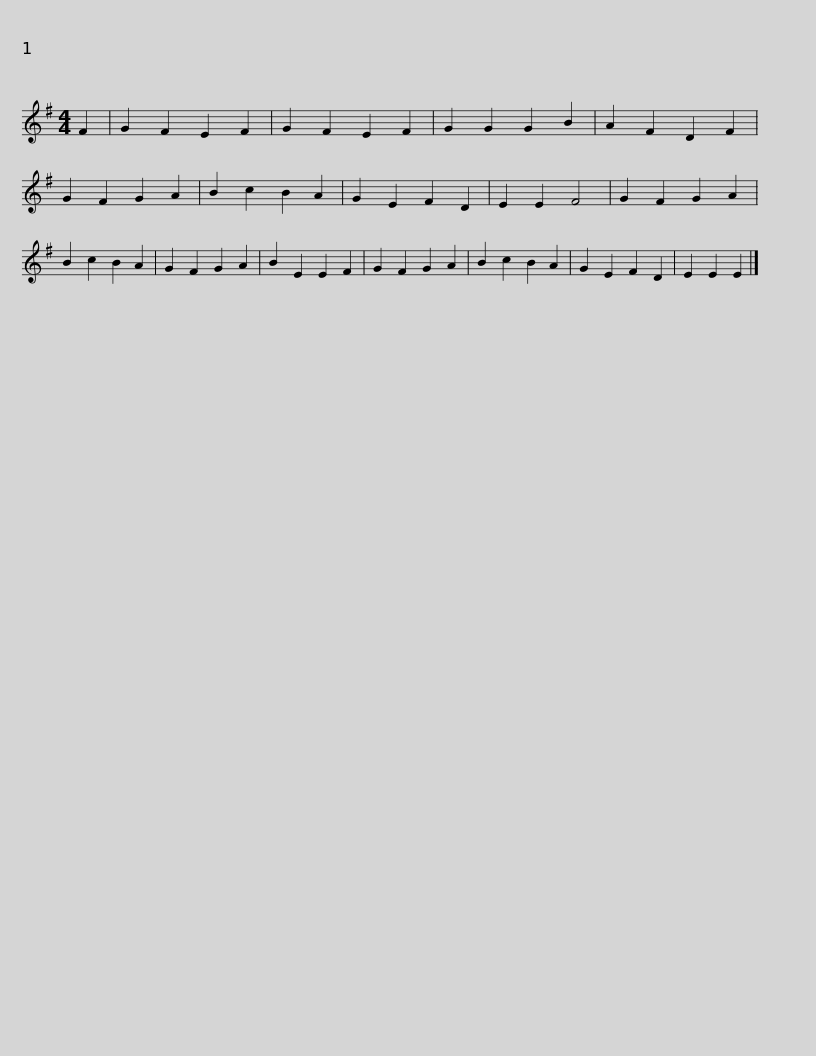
X:1
L:1/8
M:4/4
I:linebreak $
K:Emin
V:1 treble
V:1
 F2 | G2 F2 E2 F2 | G2 F2 E2 F2 | G2 G2 G2 B2 | A2 F2 D2 F2 | %5
 G2 F2 G2 A2 | B2 c2 B2 A2 | G2 E2 F2 D2 | E2 E2 F4 | G2 F2 G2 A2 | %10
 B2 c2 B2 A2 |$ G2 F2 G2 A2 | B2 E2 E2 F2 | G2 F2 G2 A2 | B2 c2 B2 A2 | %15
 G2 E2 F2 D2 | E2 E2 E2 |] %17
